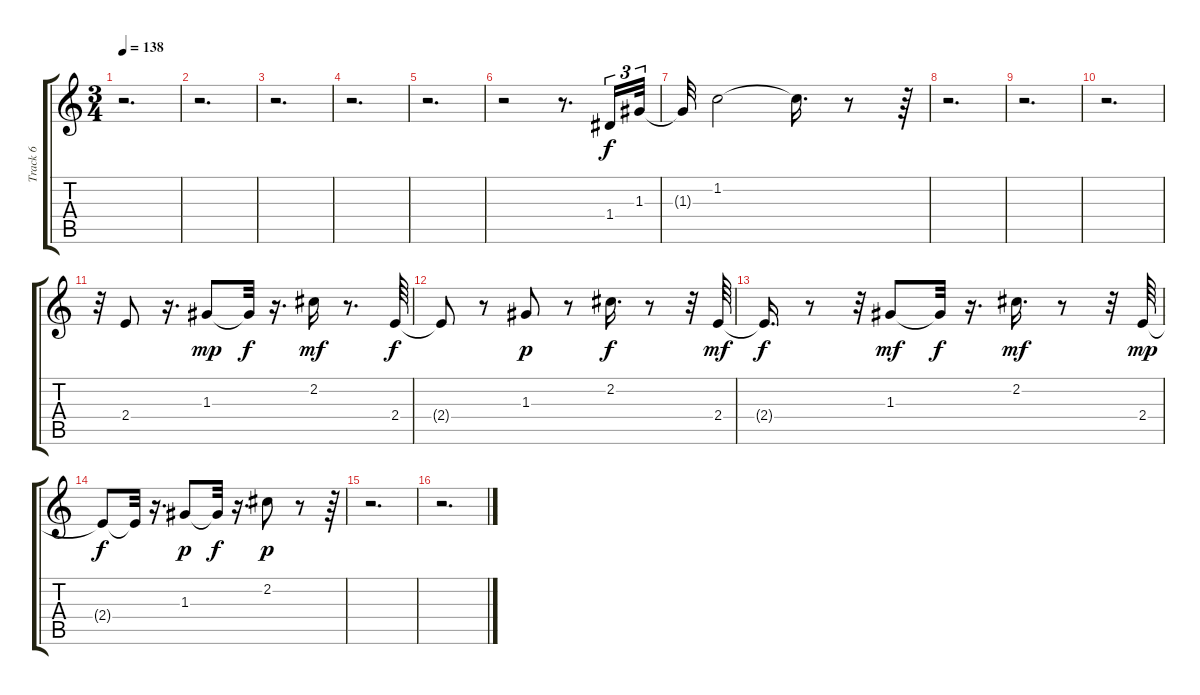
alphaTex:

\track ("Track 6" "Track 6") {instrument acousticguitarsteel}
\staff {score tabs}
\tuning (E4 B3 G3 D3 A2 E2) {hide}
\ts (3 4)
\tempo 138
\clef g2
\ks c
r.2{d dy f} |
r.2{d} |
r.2{d} |
r.2{d} |
r.2{d} |
r.2 r.8{d} 1.4.16{tu (3 2)} 1.3.32{tu (3 2)} |
1.3{t}.32 1.2.2 1.2{t}.16{d} r.8 r.64 |
r.2{d} |
r.2{d} |
r.2{d} |
r.32 2.4.8 r.16{d} 1.3.8{dy mp} 1.3{t}.32{dy f} r.16{d} 2.2.16{dy mf} r.8{d} 2.4.64{dy f} |
2.4{t}.8 r.8 1.3.8{dy p} r.8 2.2.16{d dy f} r.8 r.32 2.4.64{dy mf} |
2.4{t}.16{d dy f} r.8 r.32 1.3.8{dy mf} 1.3{t}.32{dy f} r.16{d} 2.2.16{d dy mf} r.8 r.32 2.4.64{dy mp} |
2.4{t}.8{dy f} 2.4{t}.32 r.16{d} 1.3.8{dy p} 1.3{t}.32{dy f} r.16{d} 2.2.8{dy p} r.8 r.64 |
r.2{d} |
r.2{d}
